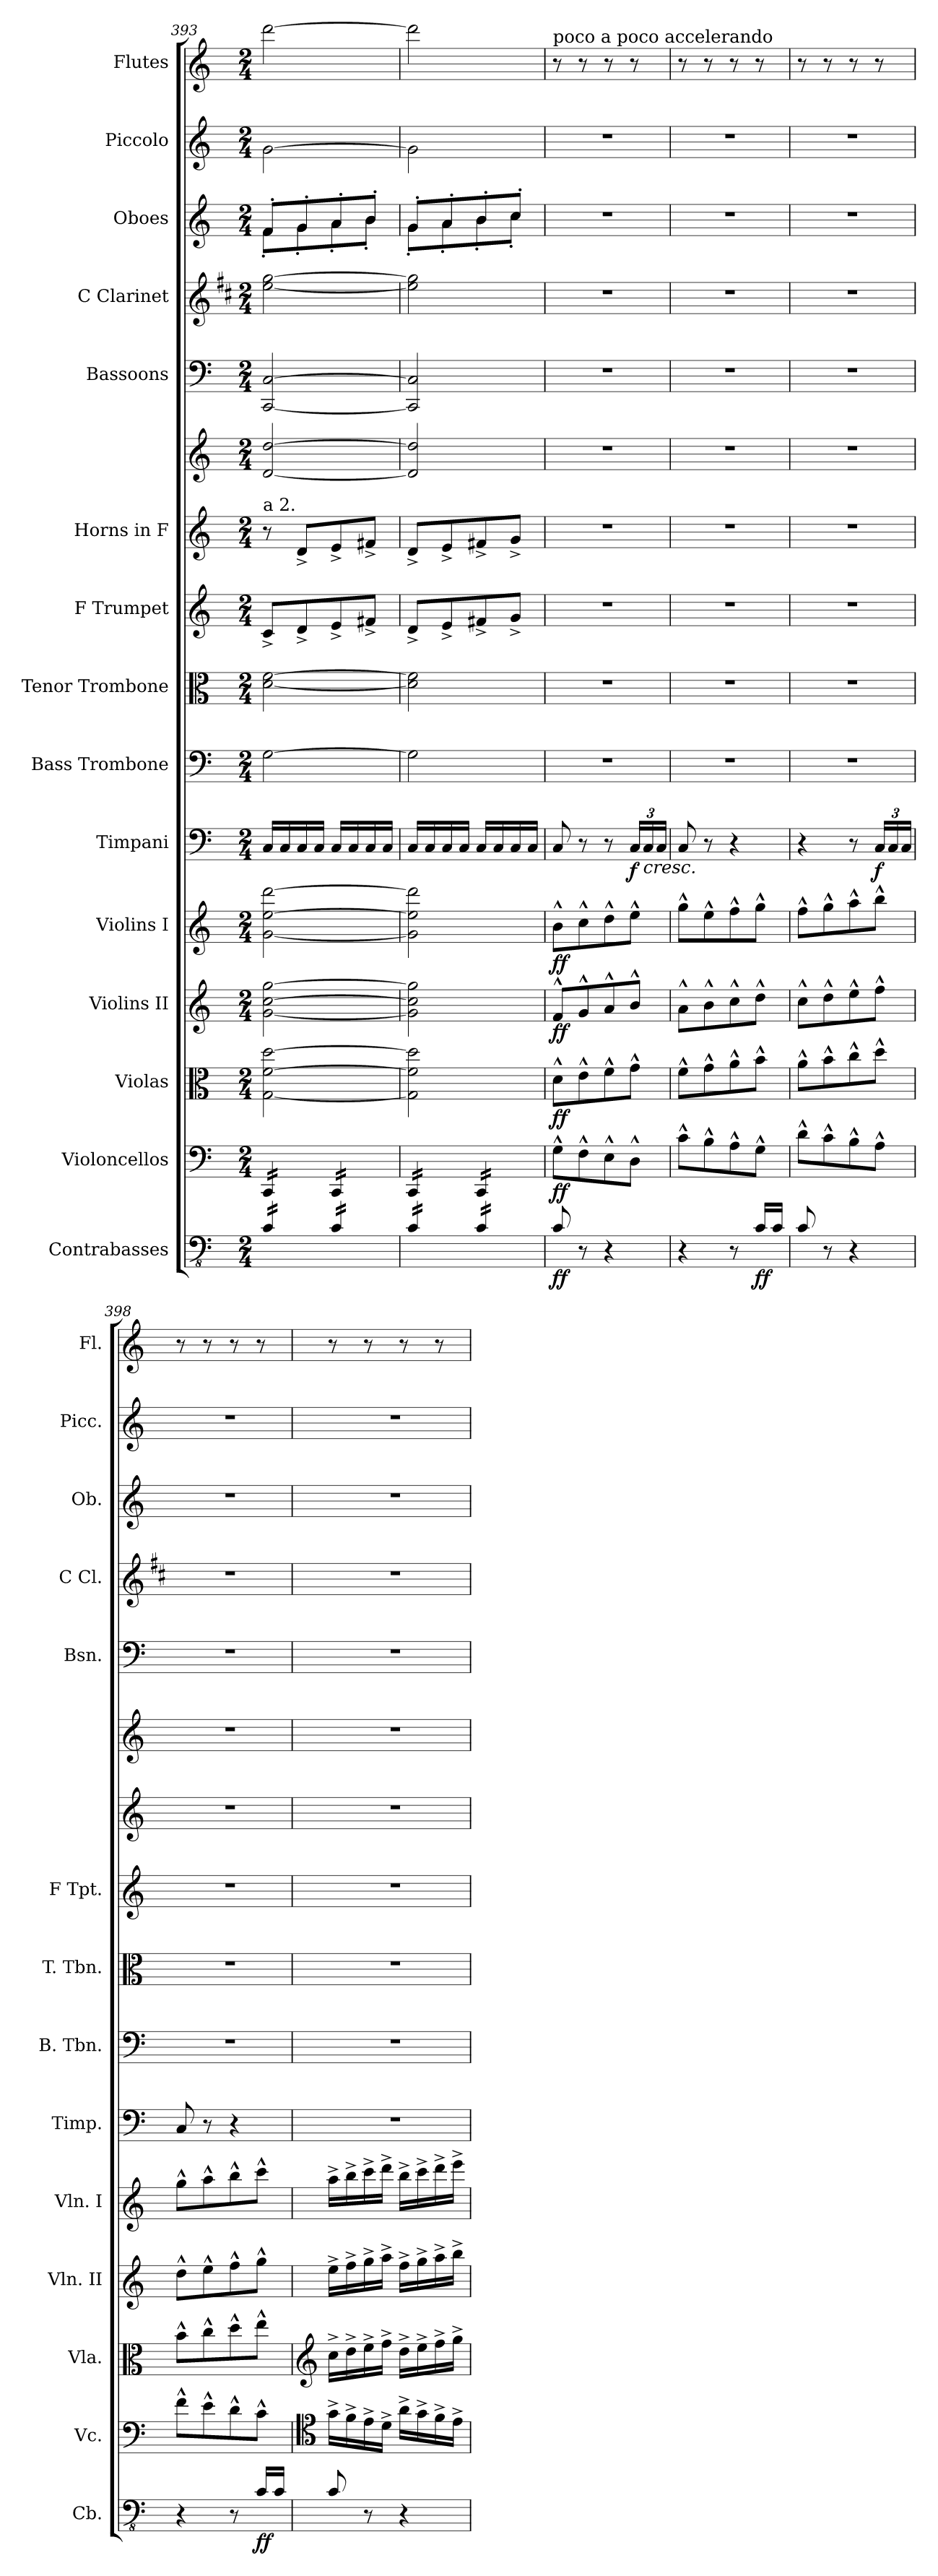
**kern	**dynam	**kern	**dynam	**kern	**dynam	**kern	**dynam	**kern	**dynam	**kern	**dynam	**kern	**kern	**kern	**kern	**kern	**kern	**kern	**kern	**kern	**kern
*part15	*part15	*part14	*part14	*part13	*part13	*part12	*part12	*part11	*part11	*part10	*part10	*part9	*part8	*part7	*part6	*part6	*part5	*part4	*part3	*part2	*part1
*staff16	*staff16	*staff15	*staff15	*staff14	*staff14	*staff13	*staff13	*staff12	*staff12	*staff11	*staff11	*staff10	*staff9	*staff8	*staff7	*staff6	*staff5	*staff4	*staff3	*staff2	*staff1
*I"Contrabasses	*	*I"Violoncellos	*	*I"Violas	*	*I"Violins II	*	*I"Violins I	*	*I"Timpani	*	*I"Bass Trombone	*I"Tenor Trombone	*I"F Trumpet	*I"Horns in F	*	*I"Bassoons	*I"C Clarinet	*I"Oboes	*I"Piccolo	*I"Flutes
*I'Cb.	*	*I'Vc.	*	*I'Vla.	*	*I'Vln. II	*	*I'Vln. I	*	*I'Timp.	*	*I'B. Tbn.	*I'T. Tbn.	*I'F Tpt.	*	*	*I'Bsn.	*I'C Cl.	*I'Ob.	*I'Picc.	*I'Fl.
*clefFv4	*	*clefF4	*	*clefC3	*	*clefG2	*	*clefG2	*	*clefF4	*	*clefF4	*clefC3	*clefG2	*clefG2	*clefG2	*clefF4	*clefG2	*clefG2	*clefG2	*clefG2
*ITrd7c12	*	*	*	*	*	*	*	*	*	*	*	*	*	*ITrd-3c-5	*ITrd4c7	*ITrd4c7	*	*ITrd1c2	*	*ITrd-7c-12	*
*k[]	*	*k[]	*	*k[]	*	*k[]	*	*k[]	*	*k[]	*	*k[]	*k[]	*k[b-]	*k[b-]	*k[b-]	*k[]	*k[]	*k[]	*k[]	*k[]
*M2/4	*	*M2/4	*	*M2/4	*	*M2/4	*	*M2/4	*	*M2/4	*	*M2/4	*M2/4	*M2/4	*M2/4	*M2/4	*M2/4	*M2/4	*M2/4	*M2/4	*M2/4
=393	=393	=393	=393	=393	=393	=393	=393	=393	=393	=393	=393	=393	=393	=393	=393	=393	=393	=393	=393	=393	=393
*	*	*	*	*	*	*	*	*	*	*	*	*	*	*	*	*	*	*	*^	*	*
!	!	!	!	!	!	!	!	!	!	!	!	!	!	!	!LO:TX:a:t=a 2.	!	!	!	!	!	!	!
*tremolo	*	*	*	*	*	*	*	*	*	*	*	*	*	*	*	*	*	*	*	*	*	*
*	*	*tremolo	*	*	*	*	*	*	*	*	*	*	*	*	*	*	*	*	*	*	*	*
16CC/LL	.	16CC/LL	.	[2G\ [2f\ [2dd\	.	[2g\ [2cc\ [2gg\	.	[2g\ [2ee\ [2ddd\	.	16C/LL	.	[2G\	[2d\ [2f\	8f^/L	8r	[2G/ [2g/	[2CC/ [2C/	[2dd\ [2ff\	8f'/L	8f'\L	[2gg\	[2ddd\
16CC/	.	16CC/	.	.	.	.	.	.	.	16C/	.	.	.	.	.	.	.	.	.	.	.	.
16CC/	.	16CC/	.	.	.	.	.	.	.	16C/	.	.	.	8g^/	8G^/L	.	.	.	8g'/	8g'\	.	.
16CC/JJ	.	16CC/JJ	.	.	.	.	.	.	.	16C/JJ	.	.	.	.	.	.	.	.	.	.	.	.
16CC/LL	.	16CC/LL	.	.	.	.	.	.	.	16C/LL	.	.	.	8a^/	8A^/	.	.	.	8a'/	8a'\	.	.
16CC/	.	16CC/	.	.	.	.	.	.	.	16C/	.	.	.	.	.	.	.	.	.	.	.	.
16CC/	.	16CC/	.	.	.	.	.	.	.	16C/	.	.	.	8bn^/J	8Bn^/J	.	.	.	8b'/J	8b'\J	.	.
16CC/JJ	.	16CC/JJ	.	.	.	.	.	.	.	16C/JJ	.	.	.	.	.	.	.	.	.	.	.	.
=394	=394	=394	=394	=394	=394	=394	=394	=394	=394	=394	=394	=394	=394	=394	=394	=394	=394	=394	=394	=394	=394	=394
16CC/LL	.	16CC/LL	.	2G\] 2f\] 2dd\]	.	2g\] 2cc\] 2gg\]	.	2g\] 2ee\] 2ddd\]	.	16C/LL	.	2G\]	2d\] 2f\]	8g^/L	8G^/L	2G/] 2g/]	2CC/] 2C/]	2dd\] 2ff\]	8g'/L	8g'\L	2gg\]	2ddd\]
16CC/	.	16CC/	.	.	.	.	.	.	.	16C/	.	.	.	.	.	.	.	.	.	.	.	.
16CC/	.	16CC/	.	.	.	.	.	.	.	16C/	.	.	.	8a^/	8A^/	.	.	.	8a'/	8a'\	.	.
16CC/JJ	.	16CC/JJ	.	.	.	.	.	.	.	16C/JJ	.	.	.	.	.	.	.	.	.	.	.	.
16CC/LL	.	16CC/LL	.	.	.	.	.	.	.	16C/LL	.	.	.	8bn^/	8Bn^/	.	.	.	8b'/	8b'\	.	.
16CC/	.	16CC/	.	.	.	.	.	.	.	16C/	.	.	.	.	.	.	.	.	.	.	.	.
16CC/	.	16CC/	.	.	.	.	.	.	.	16C/	.	.	.	8cc^/J	8c^/J	.	.	.	8cc'/J	8cc'\J	.	.
16CC/JJ	.	16CC/JJ	.	.	.	.	.	.	.	16C/JJ	.	.	.	.	.	.	.	.	.	.	.	.
*	*	*Xtremolo	*	*	*	*	*	*	*	*	*	*	*	*	*	*	*	*	*	*	*	*
*Xtremolo	*	*	*	*	*	*	*	*	*	*	*	*	*	*	*	*	*	*	*	*	*	*
*	*	*	*	*	*	*	*	*	*	*	*	*	*	*	*	*	*	*	*v	*v	*	*
=395	=395	=395	=395	=395	=395	=395	=395	=395	=395	=395	=395	=395	=395	=395	=395	=395	=395	=395	=395	=395	=395
*	*	*	*	*	*	*	*	*	*	*	*	*	*	*	*	*	*	*	*	*	*MM108
!	!	!	!	!	!	!	!	!	!	!	!	!	!	!	!	!	!	!	!	!	!LO:TX:t=poco a poco accelerando
!	!LO:DY:b	!	!LO:DY:b	!	!LO:DY:b	!	!LO:DY:b	!	!LO:DY:b	!	!	!	!	!	!	!	!	!	!	!	!
8CC/	ff	8G^^\L	ff	8d^^\L	ff	8f^^/L	ff	8b^^\L	ff	8C/	.	2r	2r	2r	2r	2r	2r	2r	2r	2r	8r
8r	.	8F^^\	.	8e^^\	.	8g^^/	.	8cc^^\	.	8r	.	.	.	.	.	.	.	.	.	.	8r
*	*	*	*	*	*	*	*	*	*	*	*	*	*	*	*	*	*	*	*	*	*MM112
4r	.	8E^^\	.	8f^^\	.	8a^^/	.	8dd^^\	.	8r	.	.	.	.	.	.	.	.	.	.	8r
*	*	*	*	*	*	*	*	*	*	*Xbrackettup	*	*	*	*	*	*	*	*	*	*	*
!	!	!	!	!	!	!	!	!	!	!	!LO:DY:b	!	!	!	!	!	!	!	!	!	!
.	.	8D^^\J	.	8g^^\J	.	8b^^/J	.	8ee^^\J	.	24C/LL	f	.	.	.	.	.	.	.	.	.	8r
!	!	!	!	!	!	!	!	!	!	!	!LO:HP:b	!	!	!	!	!	!	!	!	!	!
.	.	.	.	.	.	.	.	.	.	24C/	<	.	.	.	.	.	.	.	.	.	.
.	.	.	.	.	.	.	.	.	.	24C/JJ	.	.	.	.	.	.	.	.	.	.	.
=396	=396	=396	=396	=396	=396	=396	=396	=396	=396	=396	=396	=396	=396	=396	=396	=396	=396	=396	=396	=396	=396
*	*	*	*	*	*	*	*	*	*	*	*	*	*	*	*	*	*	*	*	*	*MM116
4r	.	8c^^\L	.	8f^^\L	.	8a^^\L	.	8gg^^\L	.	8C/	.	2r	2r	2r	2r	2r	2r	2r	2r	2r	8r
.	.	8B^^\	.	8g^^\	.	8b^^\	.	8ee^^\	.	8r	.	.	.	.	.	.	.	.	.	.	8r
*	*	*	*	*	*	*	*	*	*	*	*	*	*	*	*	*	*	*	*	*	*MM120
8r	.	8A^^\	.	8a^^\	.	8cc^^\	.	8ff^^\	.	4r	.	.	.	.	.	.	.	.	.	.	8r
!	!LO:DY:b	!	!	!	!	!	!	!	!	!	!	!	!	!	!	!	!	!	!	!	!
16CC/LL	ff	8G^^\J	.	8b^^\J	.	8dd^^\J	.	8gg^^\J	.	.	.	.	.	.	.	.	.	.	.	.	8r
16CC/JJ	.	.	.	.	.	.	.	.	.	.	.	.	.	.	.	.	.	.	.	.	.
!!LO:PB:g=z
=397	=397	=397	=397	=397	=397	=397	=397	=397	=397	=397	=397	=397	=397	=397	=397	=397	=397	=397	=397	=397	=397
*	*	*	*	*	*	*	*	*	*	*	*	*	*	*	*	*	*	*	*	*	*MM124
8CC/	.	8d^^\L	.	8a^^\L	.	8cc^^\L	.	8ff^^\L	.	4r	.	2r	2r	2r	2r	2r	2r	2r	2r	2r	8r
8r	.	8c^^\	.	8b^^\	.	8dd^^\	.	8gg^^\	.	.	.	.	.	.	.	.	.	.	.	.	8r
*	*	*	*	*	*	*	*	*	*	*	*	*	*	*	*	*	*	*	*	*	*MM128
4r	.	8B^^\	.	8cc^^\	.	8ee^^\	.	8aa^^\	.	8r	.	.	.	.	.	.	.	.	.	.	8r
!	!	!	!	!	!	!	!	!	!	!	!LO:DY:b	!	!	!	!	!	!	!	!	!	!
.	.	8A^^\J	.	8dd^^\J	.	8ff^^\J	.	8bb^^\J	.	24C/LL	f	.	.	.	.	.	.	.	.	.	8r
.	.	.	.	.	.	.	.	.	.	24C/	.	.	.	.	.	.	.	.	.	.	.
.	.	.	.	.	.	.	.	.	.	24C/JJ	.	.	.	.	.	.	.	.	.	.	.
=398	=398	=398	=398	=398	=398	=398	=398	=398	=398	=398	=398	=398	=398	=398	=398	=398	=398	=398	=398	=398	=398
*	*	*	*	*	*	*	*	*	*	*	*	*	*	*	*	*	*	*	*	*	*MM132
4r	.	8f^^\L	.	8b^^\L	.	8dd^^\L	.	8gg^^\L	.	8C/	.	2r	2r	2r	2r	2r	2r	2r	2r	2r	8r
.	.	8e^^\	.	8cc^^\	.	8ee^^\	.	8aa^^\	.	8r	[	.	.	.	.	.	.	.	.	.	8r
*	*	*	*	*	*	*	*	*	*	*	*	*	*	*	*	*	*	*	*	*	*MM136
8r	.	8d^^\	.	8dd^^\	.	8ff^^\	.	8bb^^\	.	4r	.	.	.	.	.	.	.	.	.	.	8r
!	!LO:DY:b	!	!	!	!	!	!	!	!	!	!	!	!	!	!	!	!	!	!	!	!
16CC/LL	ff	8c^^\J	.	8ee^^\J	.	8gg^^\J	.	8ccc^^\J	.	.	.	.	.	.	.	.	.	.	.	.	8r
16CC/JJ	.	.	.	.	.	.	.	.	.	.	.	.	.	.	.	.	.	.	.	.	.
=399	=399	=399	=399	=399	=399	=399	=399	=399	=399	=399	=399	=399	=399	=399	=399	=399	=399	=399	=399	=399	=399
*	*	*clefC4	*	*clefG2	*	*	*	*	*	*	*	*	*	*	*	*	*	*	*	*	*
*	*	*	*	*	*	*	*	*	*	*	*	*	*	*	*	*	*	*	*	*	*MM140
8CC/	.	16g^\LL	.	16cc^\LL	.	16ee^\LL	.	16aa^\LL	.	2r	.	2r	2r	2r	2r	2r	2r	2r	2r	2r	8r
.	.	16f^\	.	16dd^\	.	16ff^\	.	16bb^\	.	.	.	.	.	.	.	.	.	.	.	.	.
8r	.	16e^\	.	16ee^\	.	16gg^\	.	16ccc^\	.	.	.	.	.	.	.	.	.	.	.	.	8r
.	.	16d^\JJ	.	16ff^\JJ	.	16aa^\JJ	.	16ddd^\JJ	.	.	.	.	.	.	.	.	.	.	.	.	.
*	*	*	*	*	*	*	*	*	*	*	*	*	*	*	*	*	*	*	*	*	*MM144
4r	.	16a^\LL	.	16dd^\LL	.	16ff^\LL	.	16bb^\LL	.	.	.	.	.	.	.	.	.	.	.	.	8r
.	.	16g^\	.	16ee^\	.	16gg^\	.	16ccc^\	.	.	.	.	.	.	.	.	.	.	.	.	.
.	.	16f^\	.	16ff^\	.	16aa^\	.	16ddd^\	.	.	.	.	.	.	.	.	.	.	.	.	8r
.	.	16e^\JJ	.	16gg^\JJ	.	16bb^\JJ	.	16eee^\JJ	.	.	.	.	.	.	.	.	.	.	.	.	.
=	=	=	=	=	=	=	=	=	=	=	=	=	=	=	=	=	=	=	=	=	=
*-	*-	*-	*-	*-	*-	*-	*-	*-	*-	*-	*-	*-	*-	*-	*-	*-	*-	*-	*-	*-	*-
